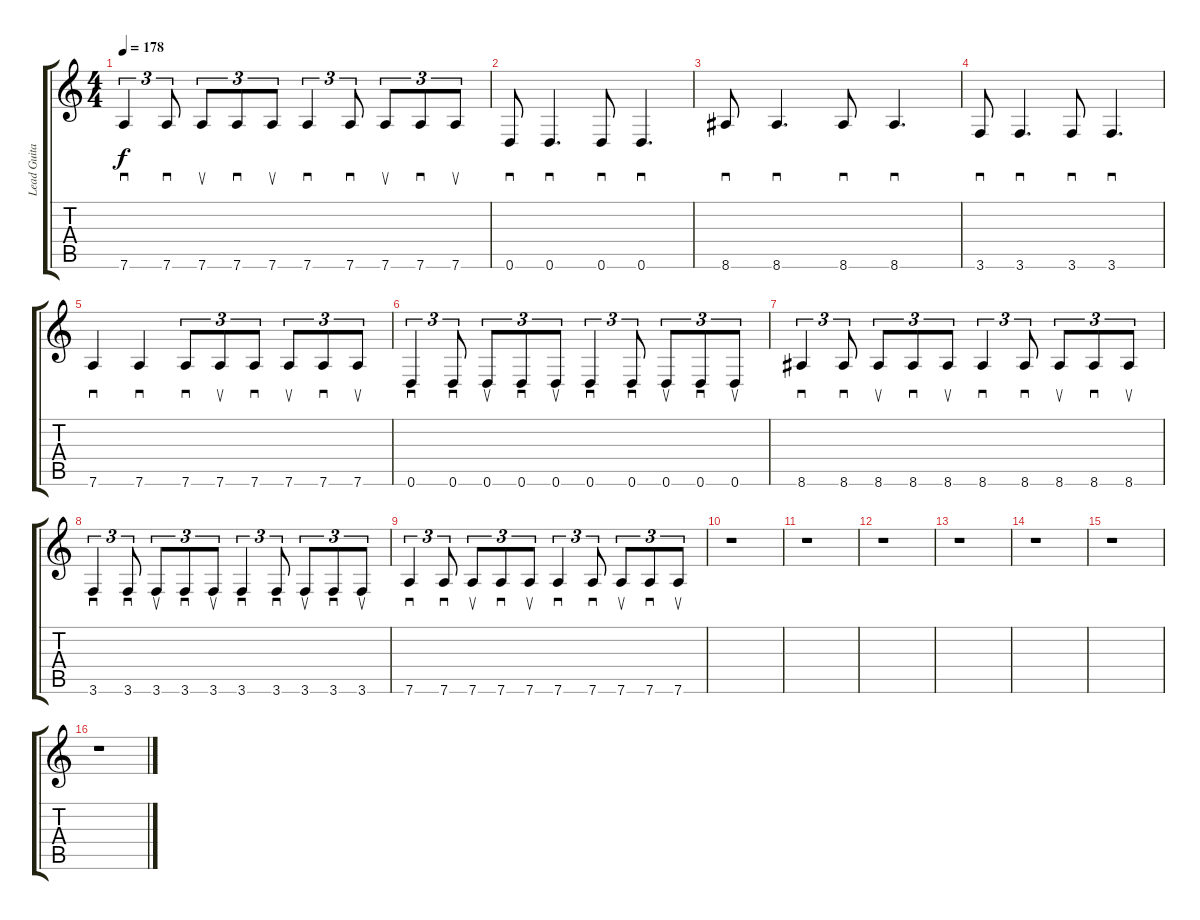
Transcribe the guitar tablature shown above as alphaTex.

\track ("Lead Guitar  " "Lead Guita") {instrument overdrivenguitar}
\staff {score tabs}
\tuning (E4 B3 G3 D3 A2 D2) {hide}
\ts (4 4)
\tempo 178
\clef g2
\ks c
7.6.4{sd tu (3 2) dy f} 7.6.8{sd tu (3 2)} 7.6.8{su tu (3 2)} 7.6.8{sd tu (3 2)} 7.6.8{su tu (3 2)} 7.6.4{sd tu (3 2)} 7.6.8{sd tu (3 2)} 7.6.8{su tu (3 2)} 7.6.8{sd tu (3 2)} 7.6.8{su tu (3 2)} |
0.6.8{sd} 0.6.4{d sd} 0.6.8{sd} 0.6.4{d sd} |
8.6.8{sd} 8.6.4{d sd} 8.6.8{sd} 8.6.4{d sd} |
3.6.8{sd} 3.6.4{d sd} 3.6.8{sd} 3.6.4{d sd} |
7.6.4{sd} 7.6.4{sd} 7.6.8{sd tu (3 2)} 7.6.8{su tu (3 2)} 7.6.8{sd tu (3 2)} 7.6.8{su tu (3 2)} 7.6.8{sd tu (3 2)} 7.6.8{su tu (3 2)} |
0.6.4{sd tu (3 2)} 0.6.8{sd tu (3 2)} 0.6.8{su tu (3 2)} 0.6.8{sd tu (3 2)} 0.6.8{su tu (3 2)} 0.6.4{sd tu (3 2)} 0.6.8{sd tu (3 2)} 0.6.8{su tu (3 2)} 0.6.8{sd tu (3 2)} 0.6.8{su tu (3 2)} |
8.6.4{sd tu (3 2)} 8.6.8{sd tu (3 2)} 8.6.8{su tu (3 2)} 8.6.8{sd tu (3 2)} 8.6.8{su tu (3 2)} 8.6.4{sd tu (3 2)} 8.6.8{sd tu (3 2)} 8.6.8{su tu (3 2)} 8.6.8{sd tu (3 2)} 8.6.8{su tu (3 2)} |
3.6.4{sd tu (3 2)} 3.6.8{sd tu (3 2)} 3.6.8{su tu (3 2)} 3.6.8{sd tu (3 2)} 3.6.8{su tu (3 2)} 3.6.4{sd tu (3 2)} 3.6.8{sd tu (3 2)} 3.6.8{su tu (3 2)} 3.6.8{sd tu (3 2)} 3.6.8{su tu (3 2)} |
7.6.4{sd tu (3 2)} 7.6.8{sd tu (3 2)} 7.6.8{su tu (3 2)} 7.6.8{sd tu (3 2)} 7.6.8{su tu (3 2)} 7.6.4{sd tu (3 2)} 7.6.8{sd tu (3 2)} 7.6.8{su tu (3 2)} 7.6.8{sd tu (3 2)} 7.6.8{su tu (3 2)} |
r.1 |
r.1 |
r.1 |
r.1 |
r.1 |
r.1 |
r.1
